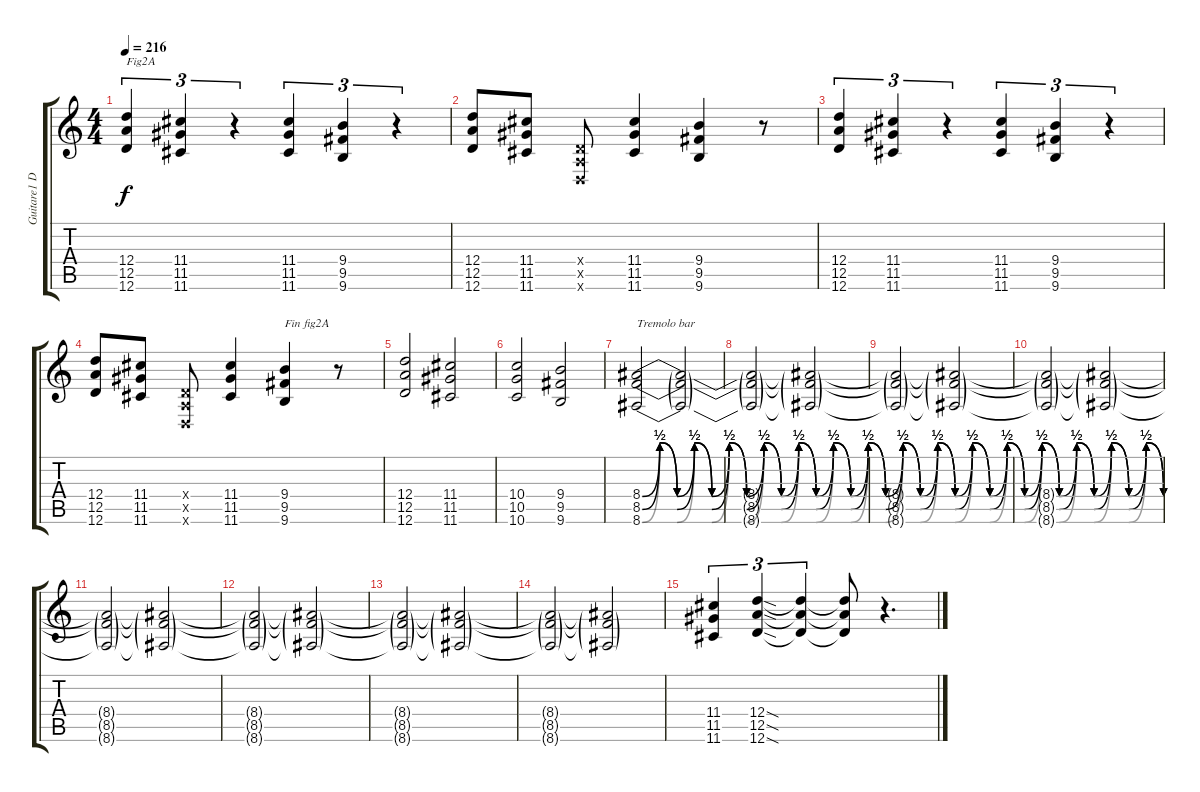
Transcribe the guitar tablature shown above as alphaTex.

\track ("Guitare1 Dr-D" "Guitare1 D") {instrument overdrivenguitar}
\staff {score tabs}
\tuning (E4 B3 G3 D3 A2 D2) {hide}
\ts (4 4)
\tempo 216
\clef g2
\ks c
(12.4 12.5 12.6).4{tu (3 2) txt "Fig2A" dy f} (11.4 11.5 11.6).4{tu (3 2)} r.4{tu (3 2)} (11.4 11.5 11.6).4{tu (3 2)} (9.4 9.5 9.6).4{tu (3 2)} r.4{tu (3 2)} |
(12.4 12.5 12.6).8 (11.4 11.5 11.6).8 (0.4{x} 0.5{x} 0.6{x}).8 (11.4 11.5 11.6).4 (9.4 9.5 9.6).4 r.8 |
(12.4 12.5 12.6).4{tu (3 2)} (11.4 11.5 11.6).4{tu (3 2)} r.4{tu (3 2)} (11.4 11.5 11.6).4{tu (3 2)} (9.4 9.5 9.6).4{tu (3 2)} r.4{tu (3 2)} |
(12.4 12.5 12.6).8 (11.4 11.5 11.6).8 (0.4{x} 0.5{x} 0.6{x}).8 (11.4 11.5 11.6).4 (9.4 9.5 9.6).4{txt "Fin fig2A"} r.8 |
(12.4 12.5 12.6).2 (11.4 11.5 11.6).2 |
(10.4 10.5 10.6).2 (9.4 9.5 9.6).2 |
(8.4{be (custom 0 0 2 2 4 0 6 2 8 0 10 2 12 0 14 2 16 0 18 2 20 0 22 2 24 0 26 2 28 0 30 2 32 0 34 2 36 0 38 2 40 0 42 2 44 0 46 2 48 0 50 2 52 0 54 2 56 0 58 2 60 0)} 8.5{be (custom 0 0 2 2 4 0 6 2 8 0 10 2 12 0 14 2 16 0 18 2 20 0 22 2 24 0 26 2 28 0 30 2 32 0 34 2 36 0 38 2 40 0 42 2 44 0 46 2 48 0 50 2 52 0 54 2 56 0 58 2 60 0)} 8.6{be (custom 0 0 2 2 4 0 6 2 8 0 10 2 12 0 14 2 16 0 18 2 20 0 22 2 24 0 26 2 28 0 30 2 32 0 34 2 36 0 38 2 40 0 42 2 44 0 46 2 48 0 50 2 52 0 54 2 56 0 58 2 60 0)}).2{txt "Tremolo bar"} (8.4{t} 8.5{t} 8.6{t}).2 |
(8.4{t} 8.5{t} 8.6{t}).2 (8.4{t} 8.5{t} 8.6{t}).2 |
(8.4{t} 8.5{t} 8.6{t}).2 (8.4{t} 8.5{t} 8.6{t}).2 |
(8.4{t} 8.5{t} 8.6{t}).2 (8.4{t} 8.5{t} 8.6{t}).2 |
(8.4{t} 8.5{t} 8.6{t}).2 (8.4{t} 8.5{t} 8.6{t}).2 |
(8.4{t} 8.5{t} 8.6{t}).2 (8.4{t} 8.5{t} 8.6{t}).2 |
(8.4{t} 8.5{t} 8.6{t}).2 (8.4{t} 8.5{t} 8.6{t}).2 |
(8.4{t} 8.5{t} 8.6{t}).2 (8.4{t} 8.5{t} 8.6{t}).2 |
(11.4 11.5 11.6).4{tu (3 2)} (12.4{sod} 12.5{sod} 12.6{sod}).4{tu (3 2)} (12.4{t} 12.5{t} 12.6{t}).4{tu (3 2)} (12.4{t} 12.5{t} 12.6{t}).8 r.4{d}
